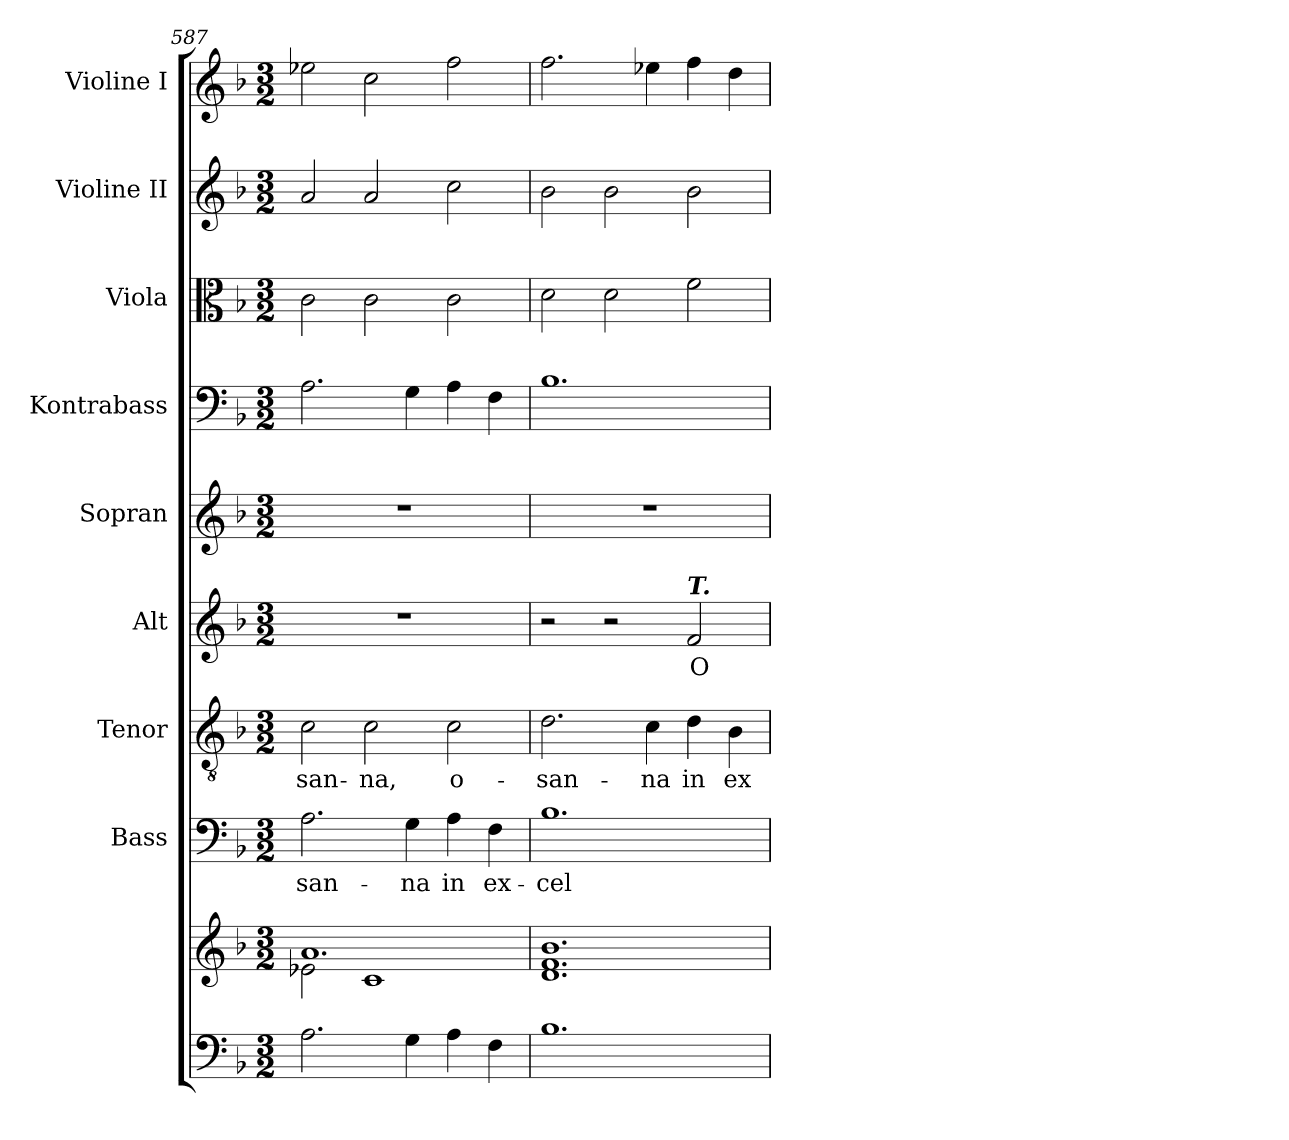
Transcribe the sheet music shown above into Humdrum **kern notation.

**kern	**kern	**kern	**text	**kern	**text	**kern	**text	**kern	**kern	**kern	**kern	**kern
*part9	*part9	*part8	*part8	*part7	*part7	*part6	*part6	*part5	*part4	*part3	*part2	*part1
*staff10	*staff9	*staff8	*staff8	*staff7	*staff7	*staff6	*staff6	*staff5	*staff4	*staff3	*staff2	*staff1
*	*	*I"Bass	*	*I"Tenor	*	*I"Alt	*	*I"Sopran	*I"Kontrabass	*I"Viola	*I"Violine II	*I"Violine I
*	*	*I'B.	*	*I'T.	*	*I'A.	*	*I'S.	*I'Kb.	*I'Vla.	*I'Vl. II	*I'Vl. I
*clefF4	*clefG2	*clefF4	*	*clefGv2	*	*clefG2	*	*clefG2	*clefF4	*clefC3	*clefG2	*clefG2
*	*	*	*	*	*	*	*	*	*ITrd7c12	*	*	*
*k[b-]	*k[b-]	*k[b-]	*	*k[b-]	*	*k[b-]	*	*k[b-]	*k[b-]	*k[b-]	*k[b-]	*k[b-]
*F:	*F:	*F:	*	*F:	*	*F:	*	*F:	*F:	*F:	*F:	*F:
*M3/2	*M3/2	*M3/2	*	*M3/2	*	*M3/2	*	*M3/2	*M3/2	*M3/2	*M3/2	*M3/2
=587	=587	=587	=587	=587	=587	=587	=587	=587	=587	=587	=587	=587
*	*^	*	*	*	*	*	*	*	*	*	*	*
!	!	!	!	!LO:LY:b	!	!LO:LY:b	!	!	!	!	!	!	!
2.A\	1.a	2e-X\	2.A\	-san-	2c\	-san-	1.r	.	1.r	2.AA\	2c\	2a/	2ee-X\
!	!	!	!	!	!	!LO:LY:b	!	!	!	!	!	!	!
.	.	1c	.	.	2c\	-na,	.	.	.	.	2c\	2a/	2cc\
!	!	!	!	!LO:LY:b	!	!	!	!	!	!	!	!	!
4G\	.	.	4G\	-na	.	.	.	.	.	4GG\	.	.	.
!	!	!	!	!LO:LY:b	!	!LO:LY:b	!	!	!	!	!	!	!
4A\	.	.	4A\	in	2c\	o-	.	.	.	4AA\	2c\	2cc\	2ff\
!	!	!	!	!LO:LY:b	!	!	!	!	!	!	!	!	!
4F\	.	.	4F\	ex-	.	.	.	.	.	4FF\	.	.	.
*	*v	*v	*	*	*	*	*	*	*	*	*	*	*
=588	=588	=588	=588	=588	=588	=588	=588	=588	=588	=588	=588	=588
!	!	!	!LO:LY:b	!	!LO:LY:b	!	!	!	!	!	!	!
1.B-	1.d 1.f 1.b-	1.B-	-cel-	2.d\	-san-	2r	.	1.r	1.BB-	2d\	2b-\	2.ff\
.	.	.	.	.	.	2r	.	.	.	2d\	2b-\	.
!	!	!	!	!	!LO:LY:b	!	!	!	!	!	!	!
.	.	.	.	4c\	-na	.	.	.	.	.	.	4ee-X\
!	!	!	!	!	!	!LO:TX:a:Bi:t=T.	!	!	!	!	!	!
!	!	!	!	!	!LO:LY:b	!	!LO:LY:b	!	!	!	!	!
.	.	.	.	4d\	in	2f/	O-	.	.	2f\	2b-\	4ff\
!	!	!	!	!	!LO:LY:b	!	!	!	!	!	!	!
.	.	.	.	4B-\	ex-	.	.	.	.	.	.	4dd\
=	=	=	=	=	=	=	=	=	=	=	=	=
*-	*-	*-	*-	*-	*-	*-	*-	*-	*-	*-	*-	*-
